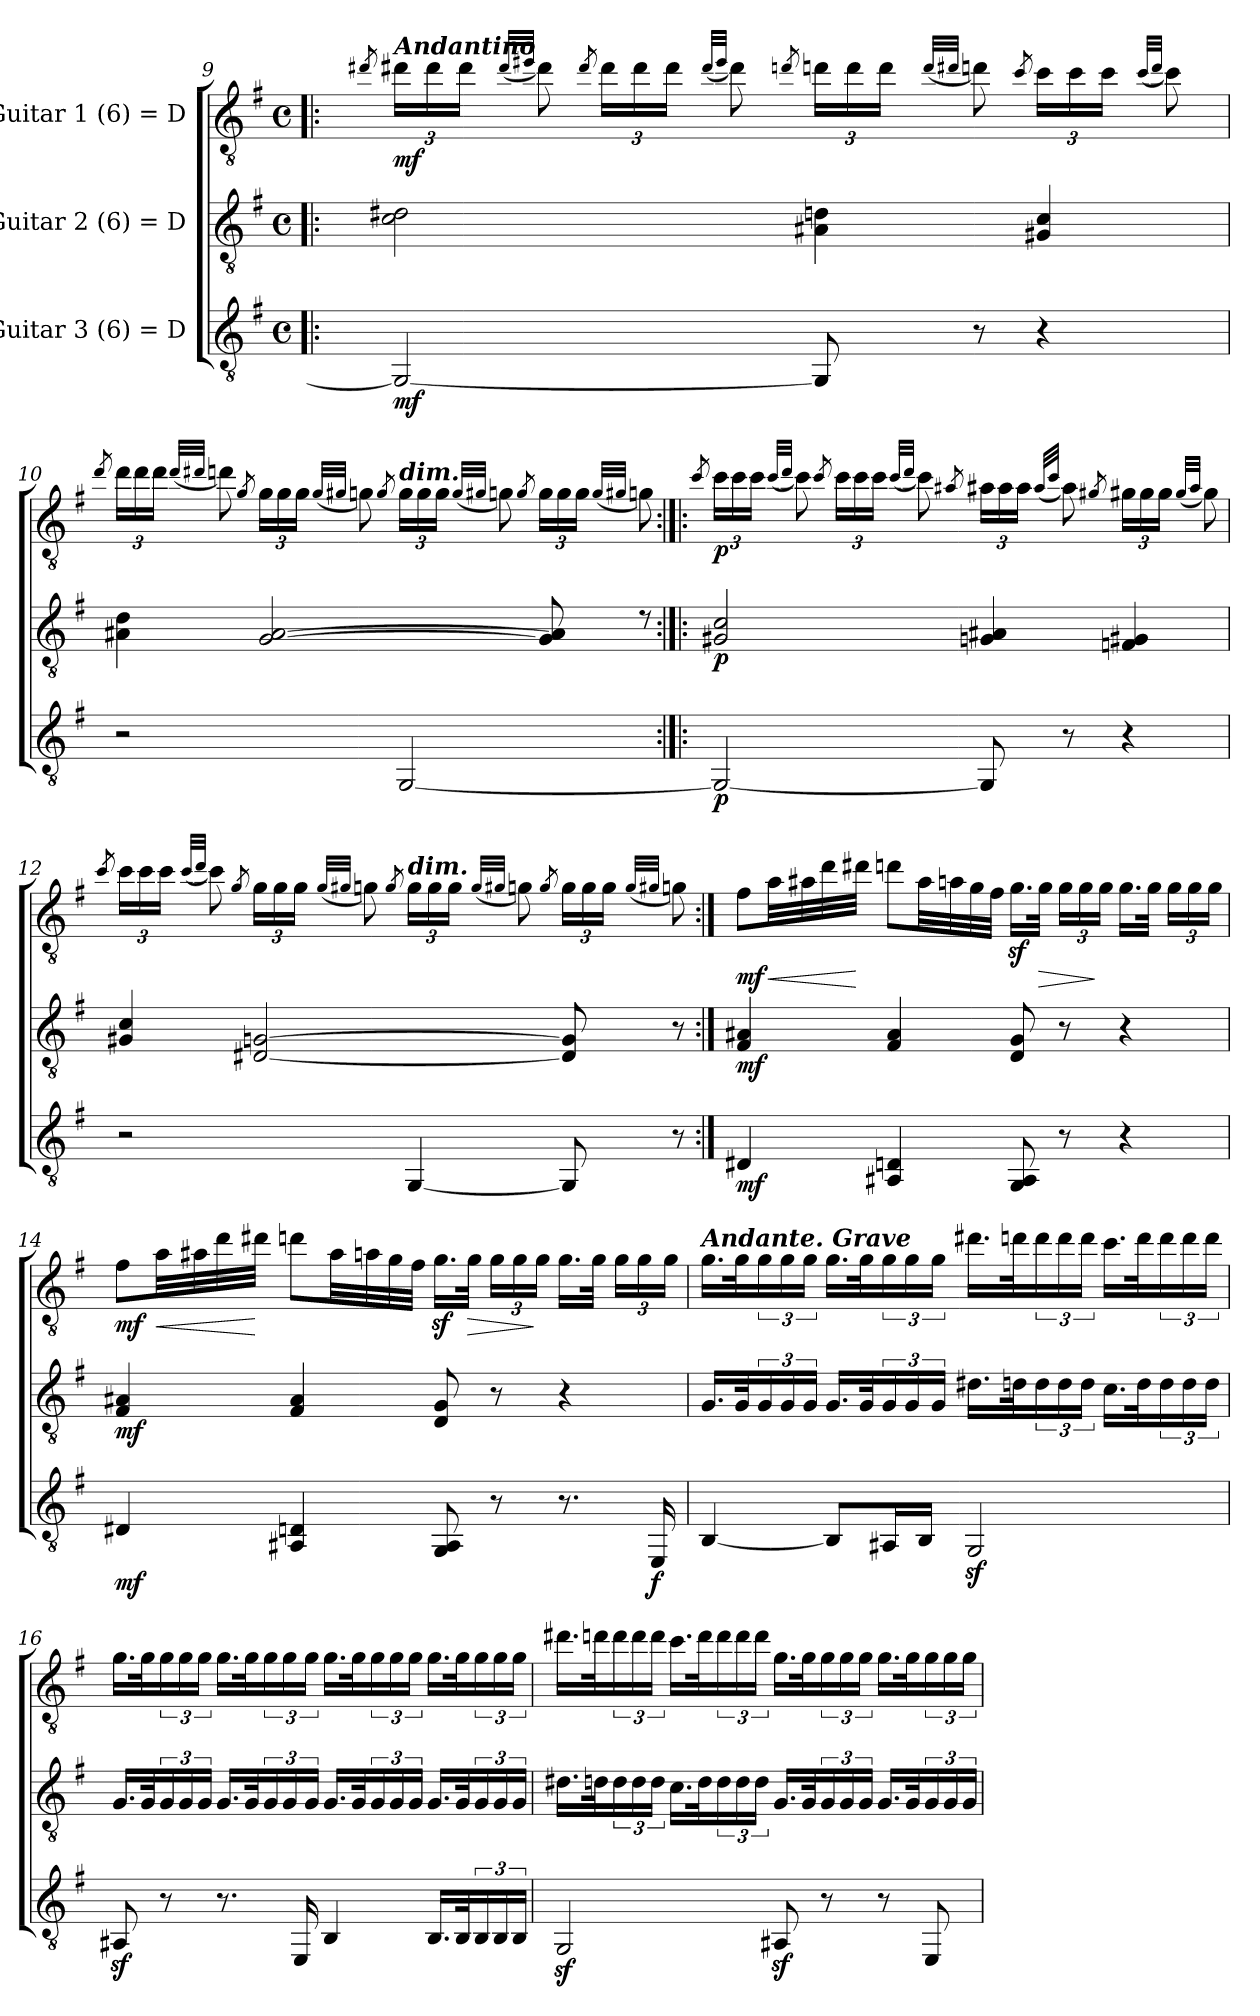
**kern	**dynam	**kern	**dynam	**kern	**dynam
*part3	*part3	*part2	*part2	*part1	*part1
*staff3	*staff3	*staff2	*staff2	*staff1	*staff1
*I"Guitar 3 (6) = D	*	*I"Guitar 2 (6) = D	*	*I"Guitar 1 (6) = D	*
!!LO:PB:g=z
*clefGv2	*	*clefGv2	*	*clefGv2	*
*k[f#]	*	*k[f#]	*	*k[f#]	*
*M4/4	*	*M4/4	*	*M4/4	*
*met(c)	*	*met(c)	*	*met(c)	*
*MM80	*	*MM80	*	*MM80	*
=9!|:	=9!|:	=9!|:	=9!|:	=9!|:	=9!|:
.	.	.	.	8qdd#X/	.
!	!	!	!	!LO:TX:a:Bi:t=Andantino	!
!	!LO:DY:b	!	!	!	!LO:DY:b
2GG/_	mf	2c\ 2d#X\	.	24dd#\LL	mf
.	.	.	.	24dd#\	.
.	.	.	.	24dd#\JJ	.
.	.	.	.	(32qdd#/LLL	.
.	.	.	.	32qee#X/JJJ	.
.	.	.	.	8dd#\)	.
.	.	.	.	8qdd#/	.
.	.	.	.	24dd#\LL	.
.	.	.	.	24dd#\	.
.	.	.	.	24dd#\JJ	.
.	.	.	.	(32qdd#/LLL	.
.	.	.	.	32qee#/JJJ	.
.	.	.	.	8dd#\)	.
.	.	.	.	8qddn/	.
8GG/]	.	4A#X\ 4dn\	.	24dd\LL	.
.	.	.	.	24dd\	.
.	.	.	.	24dd\JJ	.
.	.	.	.	(32qdd/LLL	.
.	.	.	.	32qdd#X/JJJ	.
8r	.	.	.	8ddn\)	.
.	.	.	.	8qcc/	.
4r	.	4G#X/ 4c/	.	24cc\LL	.
.	.	.	.	24cc\	.
.	.	.	.	24cc\JJ	.
.	.	.	.	(32qcc/LLL	.
.	.	.	.	32qdd/JJJ	.
.	.	.	.	8cc\)	.
!!LO:LB:g=z
=10	=10	=10	=10	=10	=10
.	.	.	.	8qdd/	.
*	*	*^	*	*	*
2r	.	4A#X\ 4d\	1ryy	.	24dd\LL	.
.	.	.	.	.	24dd\	.
.	.	.	.	.	24dd\JJ	.
.	.	.	.	.	(32qdd/LLL	.
.	.	.	.	.	32qdd#X/JJJ	.
.	.	.	.	.	8ddn\)	.
.	.	.	.	.	8qg/	.
.	.	[2G/ [2A#/	.	.	24g\LL	.
.	.	.	.	.	24g\	.
.	.	.	.	.	24g\JJ	.
.	.	.	.	.	(32qg/LLL	.
.	.	.	.	.	32qg#X/JJJ	.
.	.	.	.	.	8gn\)	.
.	.	.	.	.	8qg/	.
!	!	!	!	!	!LO:TX:a:Bi:t=dim.	!
[2GG/	.	.	.	.	24g\LL	.
.	.	.	.	.	24g\	.
.	.	.	.	.	24g\JJ	.
.	.	.	.	.	(32qg/LLL	.
.	.	.	.	.	32qg#X/JJJ	.
.	.	.	.	.	8gn\)	.
.	.	.	.	.	8qg/	.
.	.	8G/] 8A#/]	.	.	24g\LL	.
.	.	.	.	.	24g\	.
.	.	.	.	.	24g\JJ	.
.	.	.	.	.	(32qg/LLL	.
.	.	.	.	.	32qg#X/JJJ	.
.	.	8r	.	.	8gn\)	.
*	*	*v	*v	*	*	*
!!LO:LB:g=z
=11:|!|:	=11:|!|:	=11:|!|:	=11:|!|:	=11:|!|:	=11:|!|:
.	.	.	.	8qcc/	.
!	!LO:DY:b	!	!LO:DY:b	!	!LO:DY:b
2GG/_	p	2G#X/ 2c/	p	24cc\LL	p
.	.	.	.	24cc\	.
.	.	.	.	24cc\JJ	.
.	.	.	.	(32qcc/LLL	.
.	.	.	.	32qdd/JJJ	.
.	.	.	.	8cc\)	.
.	.	.	.	8qcc/	.
.	.	.	.	24cc\LL	.
.	.	.	.	24cc\	.
.	.	.	.	24cc\JJ	.
.	.	.	.	(32qcc/LLL	.
.	.	.	.	32qdd/JJJ	.
.	.	.	.	8cc\)	.
.	.	.	.	8qa#X/	.
8GG/]	.	4Gn/ 4A#X/	.	24a#\LL	.
.	.	.	.	24a#\	.
.	.	.	.	24a#\JJ	.
.	.	.	.	(32qa#/LLL	.
.	.	.	.	32qcc/JJJ	.
8r	.	.	.	8a#\)	.
.	.	.	.	8qg#X/	.
4r	.	4Fn/ 4G#X/	.	24g#\LL	.
.	.	.	.	24g#\	.
.	.	.	.	24g#\JJ	.
.	.	.	.	(32qg#/LLL	.
.	.	.	.	32qa#/JJJ	.
.	.	.	.	8g#\)	.
!!LO:LB:g=z
=12	=12	=12	=12	=12	=12
.	.	.	.	8qcc/	.
2r	.	4G#X/ 4c/	.	24cc\LL	.
.	.	.	.	24cc\	.
.	.	.	.	24cc\JJ	.
.	.	.	.	(32qcc/LLL	.
.	.	.	.	32qdd/JJJ	.
.	.	.	.	8cc\)	.
.	.	.	.	8qg/	.
.	.	[2D#X/ [2Gn/	.	24g\LL	.
.	.	.	.	24g\	.
.	.	.	.	24g\JJ	.
.	.	.	.	(32qg/LLL	.
.	.	.	.	32qg#X/JJJ	.
.	.	.	.	8gn\)	.
.	.	.	.	8qg/	.
!	!	!	!	!LO:TX:a:Bi:t=dim.	!
[4GG/	.	.	.	24g\LL	.
.	.	.	.	24g\	.
.	.	.	.	24g\JJ	.
.	.	.	.	(32qg/LLL	.
.	.	.	.	32qg#X/JJJ	.
.	.	.	.	8gn\)	.
.	.	.	.	8qg/	.
8GG/]	.	8D#/] 8G/]	.	24g\LL	.
.	.	.	.	24g\	.
.	.	.	.	24g\JJ	.
.	.	.	.	(32qg/LLL	.
.	.	.	.	32qg#X/JJJ	.
8r	.	8r	.	8gn\)	.
!!LO:PB:g=z
=13:|!	=13:|!	=13:|!	=13:|!	=13:|!	=13:|!
!	!LO:DY:b	!	!LO:DY:b	!	!LO:DY:b
4D#X/	mf	4F#/ 4A#X/	mf	8f#\L	mf
!	!	!	!	!	!LO:HP:b
.	.	.	.	32a\LL	<
.	.	.	.	32a#X\	.
.	.	.	.	32dd\	.
.	.	.	.	32dd#X\JJJ	[
4AA#X/ 4Dn/	.	4F#/ 4A#/	.	8ddn\L	.
.	.	.	.	32a#\LL	.
.	.	.	.	32an\	.
.	.	.	.	32g\	.
.	.	.	.	32f#\JJJ	.
8GG/ 8AA#/	.	8D/ 8G/	.	16.gz<\LL	.
!	!	!	!	!	!LO:HP:b
.	.	.	.	32g\JJk	>
8r	.	8r	.	24g\LL	.
.	.	.	.	24g\	.
.	.	.	.	24g\JJ	]
4r	.	4r	.	16.g\LL	.
.	.	.	.	32g\JJk	.
.	.	.	.	24g\LL	.
.	.	.	.	24g\	.
.	.	.	.	24g\JJ	.
!!LO:LB:g=z
=14	=14	=14	=14	=14	=14
!	!LO:DY:b	!	!LO:DY:b	!	!LO:DY:b
4D#X/	mf	4F#/ 4A#X/	mf	8f#\L	mf
!	!	!	!	!	!LO:HP:b
.	.	.	.	32a\LL	<
.	.	.	.	32a#X\	.
.	.	.	.	32dd\	.
.	.	.	.	32dd#X\JJJ	[
4AA#X/ 4Dn/	.	4F#/ 4A#/	.	8ddn\L	.
.	.	.	.	32a#\LL	.
.	.	.	.	32an\	.
.	.	.	.	32g\	.
.	.	.	.	32f#\JJJ	.
8GG/ 8AA#/	.	8D/ 8G/	.	16.gz<\LL	.
!	!	!	!	!	!LO:HP:b
.	.	.	.	32g\JJk	>
8r	.	8r	.	24g\LL	.
.	.	.	.	24g\	.
.	.	.	.	24g\JJ	]
8.r	.	4r	.	16.g\LL	.
.	.	.	.	32g\JJk	.
.	.	.	.	24g\LL	.
.	.	.	.	24g\	.
!	!LO:DY:b	!	!	!	!
16EE/	f	.	.	.	.
.	.	.	.	24g\JJ	.
!!LO:LB:g=z
=15	=15	=15	=15	=15	=15
*	*	*	*	*MM60	*
!	!	!	!	!LO:TX:a:Bi:t=Andante. Grave	!
[4BB/	.	16.G/LL	.	16.g\LL	.
.	.	32G/K	.	32g\K	.
.	.	24G/	.	24g\	.
.	.	24G/	.	24g\	.
.	.	24G/JJ	.	24g\JJ	.
8BB/L]	.	16.G/LL	.	16.g\LL	.
.	.	32G/K	.	32g\K	.
16AA#X/L	.	24G/	.	24g\	.
.	.	24G/	.	24g\	.
16BB/JJ	.	.	.	.	.
.	.	24G/JJ	.	24g\JJ	.
2GGz</	.	16.d#X\LL	.	16.dd#X\LL	.
.	.	32dn\K	.	32ddn\K	.
.	.	24d\	.	24dd\	.
.	.	24d\	.	24dd\	.
.	.	24d\JJ	.	24dd\JJ	.
.	.	16.c\LL	.	16.cc\LL	.
.	.	32d\K	.	32dd\K	.
.	.	24d\	.	24dd\	.
.	.	24d\	.	24dd\	.
.	.	24d\JJ	.	24dd\JJ	.
=16	=16	=16	=16	=16	=16
8AA#Xz</	.	16.G/LL	.	16.g\LL	.
.	.	32G/K	.	32g\K	.
8r	.	24G/	.	24g\	.
.	.	24G/	.	24g\	.
.	.	24G/JJ	.	24g\JJ	.
8.r	.	16.G/LL	.	16.g\LL	.
.	.	32G/K	.	32g\K	.
.	.	24G/	.	24g\	.
.	.	24G/	.	24g\	.
16EE/	.	.	.	.	.
.	.	24G/JJ	.	24g\JJ	.
4BB/	.	16.G/LL	.	16.g\LL	.
.	.	32G/K	.	32g\K	.
.	.	24G/	.	24g\	.
.	.	24G/	.	24g\	.
.	.	24G/JJ	.	24g\JJ	.
16.BB/LL	.	16.G/LL	.	16.g\LL	.
32BB/K	.	32G/K	.	32g\K	.
24BB/	.	24G/	.	24g\	.
24BB/	.	24G/	.	24g\	.
24BB/JJ	.	24G/JJ	.	24g\JJ	.
!!LO:LB:g=z
=17	=17	=17	=17	=17	=17
2GGz</	.	16.d#X\LL	.	16.dd#X\LL	.
.	.	32dn\K	.	32ddn\K	.
.	.	24d\	.	24dd\	.
.	.	24d\	.	24dd\	.
.	.	24d\JJ	.	24dd\JJ	.
.	.	16.c\LL	.	16.cc\LL	.
.	.	32d\K	.	32dd\K	.
.	.	24d\	.	24dd\	.
.	.	24d\	.	24dd\	.
.	.	24d\JJ	.	24dd\JJ	.
8AA#Xz</	.	16.G/LL	.	16.g\LL	.
.	.	32G/K	.	32g\K	.
8r	.	24G/	.	24g\	.
.	.	24G/	.	24g\	.
.	.	24G/JJ	.	24g\JJ	.
8r	.	16.G/LL	.	16.g\LL	.
.	.	32G/K	.	32g\K	.
8EE/	.	24G/	.	24g\	.
.	.	24G/	.	24g\	.
.	.	24G/JJ	.	24g\JJ	.
=	=	=	=	=	=
*-	*-	*-	*-	*-	*-
